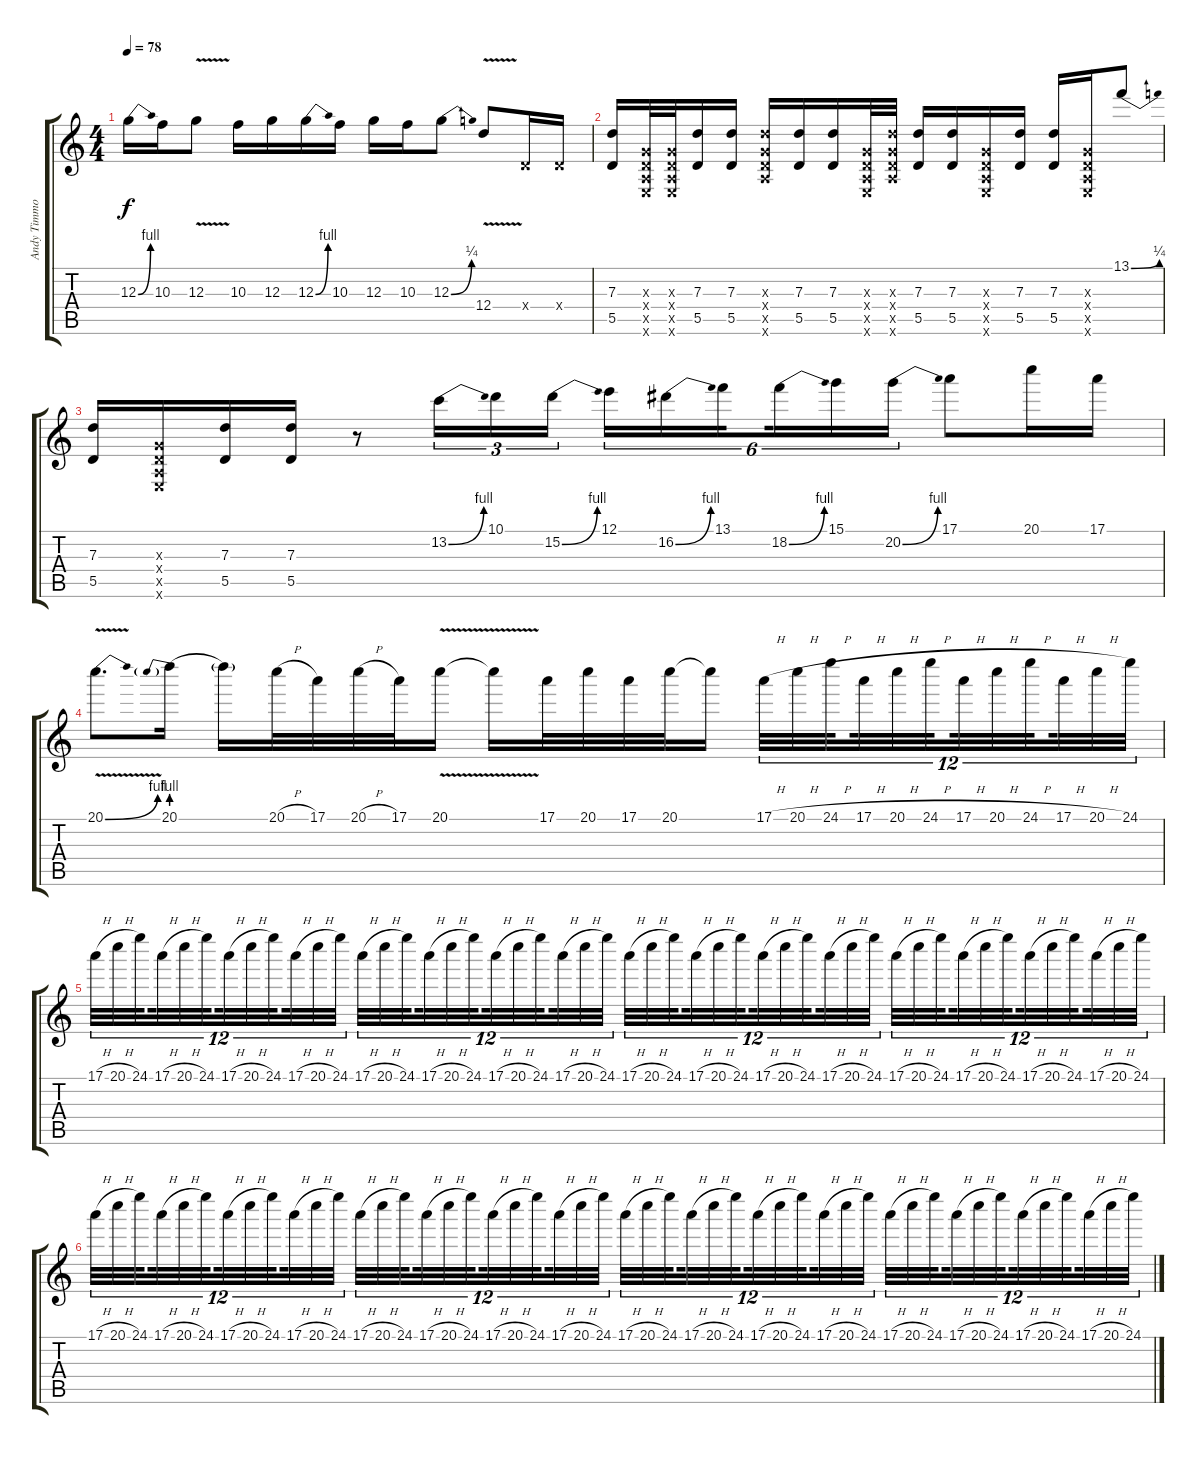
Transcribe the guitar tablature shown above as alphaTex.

\track ("Andy Timmons" "Andy Timmo") {instrument distortionguitar}
\staff {score tabs}
\tuning (E4 B3 G3 D3 A2 E2) {hide}
\ts (4 4)
\tempo 78
\clef g2
\ks c
12.3{be (bend 0 0 60 4)}.16{dy f} 10.3.16 12.3{v}.8 10.3.16 12.3.16 12.3{be (bend 0 0 60 4)}.16 10.3.16 12.3.16 10.3.16 12.3{be (bend 0 0 60 1)}.8 12.4{v}.8 0.4{x}.16 0.4{x}.16 |
(7.3 5.5).16 (0.3{x} 0.4{x} 0.5{x} 0.6{x}).32 (0.3{x} 0.4{x} 0.5{x} 0.6{x}).32 (7.3 5.5).16 (7.3 5.5).16 (0.3{x} 12.4{x} 0.5{x} 10.6{x}).16 (7.3 5.5).16 (7.3 5.5).16 (0.3{x} 0.4{x} 0.5{x} 0.6{x}).32 (0.3{x} 12.4{x} 0.5{x} 10.6{x}).32 (7.3 5.5).16 (7.3 5.5).16 (0.3{x} 0.4{x} 0.5{x} 0.6{x}).16 (7.3 5.5).16 (7.3 5.5).16 (0.3{x} 0.4{x} 0.5{x} 0.6{x}).16 13.1{be (bend 0 0 60 1)}.8 |
(7.3 5.5).16{volume 8} (0.3{x} 0.4{x} 0.5{x} 0.6{x}).16 (7.3 5.5).16 (7.3 5.5).16 r.8 13.2{be (bend 0 0 60 4)}.16{tu (3 2)} 10.1.16{tu (3 2)} 15.2{be (bend 0 0 60 4)}.16{tu (3 2)} 12.1.16{tu (6 4)} 16.2{be (bend 0 0 60 4)}.16{tu (6 4)} 13.1.16{tu (6 4) beam splitsecondary} 18.2{be (bend 0 0 60 4)}.16{tu (6 4)} 15.1.16{tu (6 4)} 20.2{be (bend 0 0 60 4)}.16{tu (6 4)} 17.1.8 20.1.16 17.1.16 |
20.1{be (bend 0 0 60 4) v}.8{d volume 6} 20.1{be (prebend 0 4 60 4)}.16 20.1{t}.16 20.1{h}.32 17.1.32 20.1{h}.32 17.1.32 20.1{v}.16 20.1{t}.16 17.1.32 20.1.32 17.1.32 20.1.32 20.1{t}.16 17.1{h}.32{tu (12 8)} 20.1{h}.32{tu (12 8)} 24.1{h}.32{tu (12 8) beam splitsecondary} 17.1{h}.32{tu (12 8)} 20.1{h}.32{tu (12 8)} 24.1{h}.32{tu (12 8) beam splitsecondary} 17.1{h}.32{tu (12 8)} 20.1{h}.32{tu (12 8)} 24.1{h}.32{tu (12 8) beam splitsecondary} 17.1{h}.32{tu (12 8)} 20.1{h}.32{tu (12 8)} 24.1.32{tu (12 8)} |
17.1{h}.32{tu (12 8) volume 4} 20.1{h}.32{tu (12 8)} 24.1.32{tu (12 8) beam splitsecondary} 17.1{h}.32{tu (12 8)} 20.1{h}.32{tu (12 8)} 24.1.32{tu (12 8) beam splitsecondary} 17.1{h}.32{tu (12 8)} 20.1{h}.32{tu (12 8)} 24.1.32{tu (12 8) beam splitsecondary} 17.1{h}.32{tu (12 8)} 20.1{h}.32{tu (12 8)} 24.1.32{tu (12 8)} 17.1{h}.32{tu (12 8)} 20.1{h}.32{tu (12 8)} 24.1.32{tu (12 8) beam splitsecondary} 17.1{h}.32{tu (12 8)} 20.1{h}.32{tu (12 8)} 24.1.32{tu (12 8) beam splitsecondary} 17.1{h}.32{tu (12 8)} 20.1{h}.32{tu (12 8)} 24.1.32{tu (12 8) beam splitsecondary} 17.1{h}.32{tu (12 8)} 20.1{h}.32{tu (12 8)} 24.1.32{tu (12 8)} 17.1{h}.32{tu (12 8)} 20.1{h}.32{tu (12 8)} 24.1.32{tu (12 8) beam splitsecondary} 17.1{h}.32{tu (12 8)} 20.1{h}.32{tu (12 8)} 24.1.32{tu (12 8) beam splitsecondary} 17.1{h}.32{tu (12 8)} 20.1{h}.32{tu (12 8)} 24.1.32{tu (12 8) beam splitsecondary} 17.1{h}.32{tu (12 8)} 20.1{h}.32{tu (12 8)} 24.1.32{tu (12 8)} 17.1{h}.32{tu (12 8)} 20.1{h}.32{tu (12 8)} 24.1.32{tu (12 8) beam splitsecondary} 17.1{h}.32{tu (12 8)} 20.1{h}.32{tu (12 8)} 24.1.32{tu (12 8) beam splitsecondary} 17.1{h}.32{tu (12 8)} 20.1{h}.32{tu (12 8)} 24.1.32{tu (12 8) beam splitsecondary} 17.1{h}.32{tu (12 8)} 20.1{h}.32{tu (12 8)} 24.1.32{tu (12 8)} |
17.1{h}.32{tu (12 8) volume 2} 20.1{h}.32{tu (12 8)} 24.1.32{tu (12 8) beam splitsecondary} 17.1{h}.32{tu (12 8)} 20.1{h}.32{tu (12 8)} 24.1.32{tu (12 8) beam splitsecondary} 17.1{h}.32{tu (12 8)} 20.1{h}.32{tu (12 8)} 24.1.32{tu (12 8) beam splitsecondary} 17.1{h}.32{tu (12 8)} 20.1{h}.32{tu (12 8)} 24.1.32{tu (12 8)} 17.1{h}.32{tu (12 8)} 20.1{h}.32{tu (12 8)} 24.1.32{tu (12 8) beam splitsecondary} 17.1{h}.32{tu (12 8)} 20.1{h}.32{tu (12 8)} 24.1.32{tu (12 8) beam splitsecondary} 17.1{h}.32{tu (12 8)} 20.1{h}.32{tu (12 8)} 24.1.32{tu (12 8) beam splitsecondary} 17.1{h}.32{tu (12 8)} 20.1{h}.32{tu (12 8)} 24.1.32{tu (12 8)} 17.1{h}.32{tu (12 8)} 20.1{h}.32{tu (12 8)} 24.1.32{tu (12 8) beam splitsecondary} 17.1{h}.32{tu (12 8)} 20.1{h}.32{tu (12 8)} 24.1.32{tu (12 8) beam splitsecondary} 17.1{h}.32{tu (12 8)} 20.1{h}.32{tu (12 8)} 24.1.32{tu (12 8) beam splitsecondary} 17.1{h}.32{tu (12 8)} 20.1{h}.32{tu (12 8)} 24.1.32{tu (12 8)} 17.1{h}.32{tu (12 8)} 20.1{h}.32{tu (12 8)} 24.1.32{tu (12 8) beam splitsecondary} 17.1{h}.32{tu (12 8)} 20.1{h}.32{tu (12 8)} 24.1.32{tu (12 8) beam splitsecondary} 17.1{h}.32{tu (12 8)} 20.1{h}.32{tu (12 8)} 24.1.32{tu (12 8) beam splitsecondary} 17.1{h}.32{tu (12 8)} 20.1{h}.32{tu (12 8)} 24.1.32{tu (12 8)}
